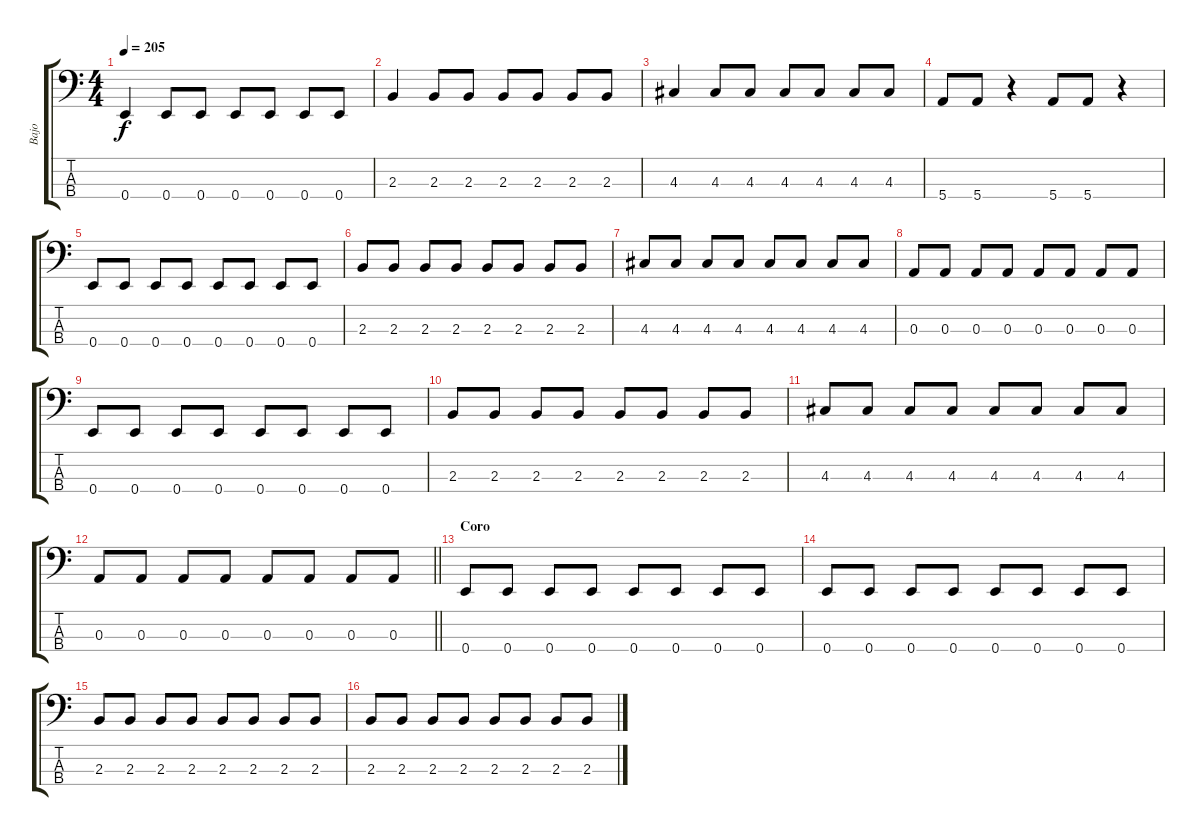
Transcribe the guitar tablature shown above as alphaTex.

\track ("Bajo" "Bajo") {instrument electricbasspick}
\staff {score tabs}
\tuning (G2 D2 A1 E1) {hide}
\ts (4 4)
\tempo 205
\clef f4
\ks c
0.4.4{dy f} 0.4.8 0.4.8 0.4.8 0.4.8 0.4.8 0.4.8 |
2.3.4 2.3.8 2.3.8 2.3.8 2.3.8 2.3.8 2.3.8 |
4.3.4 4.3.8 4.3.8 4.3.8 4.3.8 4.3.8 4.3.8 |
5.4.8 5.4.8 r.4 5.4.8 5.4.8 r.4 |
0.4.8 0.4.8 0.4.8 0.4.8 0.4.8 0.4.8 0.4.8 0.4.8 |
2.3.8 2.3.8 2.3.8 2.3.8 2.3.8 2.3.8 2.3.8 2.3.8 |
4.3.8 4.3.8 4.3.8 4.3.8 4.3.8 4.3.8 4.3.8 4.3.8 |
0.3.8 0.3.8 0.3.8 0.3.8 0.3.8 0.3.8 0.3.8 0.3.8 |
0.4.8 0.4.8 0.4.8 0.4.8 0.4.8 0.4.8 0.4.8 0.4.8 |
2.3.8 2.3.8 2.3.8 2.3.8 2.3.8 2.3.8 2.3.8 2.3.8 |
4.3.8 4.3.8 4.3.8 4.3.8 4.3.8 4.3.8 4.3.8 4.3.8 |
\barLineRight lightlight
0.3.8 0.3.8 0.3.8 0.3.8 0.3.8 0.3.8 0.3.8 0.3.8 |
\section ("" "Coro")
0.4.8 0.4.8 0.4.8 0.4.8 0.4.8 0.4.8 0.4.8 0.4.8 |
0.4.8 0.4.8 0.4.8 0.4.8 0.4.8 0.4.8 0.4.8 0.4.8 |
2.3.8 2.3.8 2.3.8 2.3.8 2.3.8 2.3.8 2.3.8 2.3.8 |
2.3.8 2.3.8 2.3.8 2.3.8 2.3.8 2.3.8 2.3.8 2.3.8
